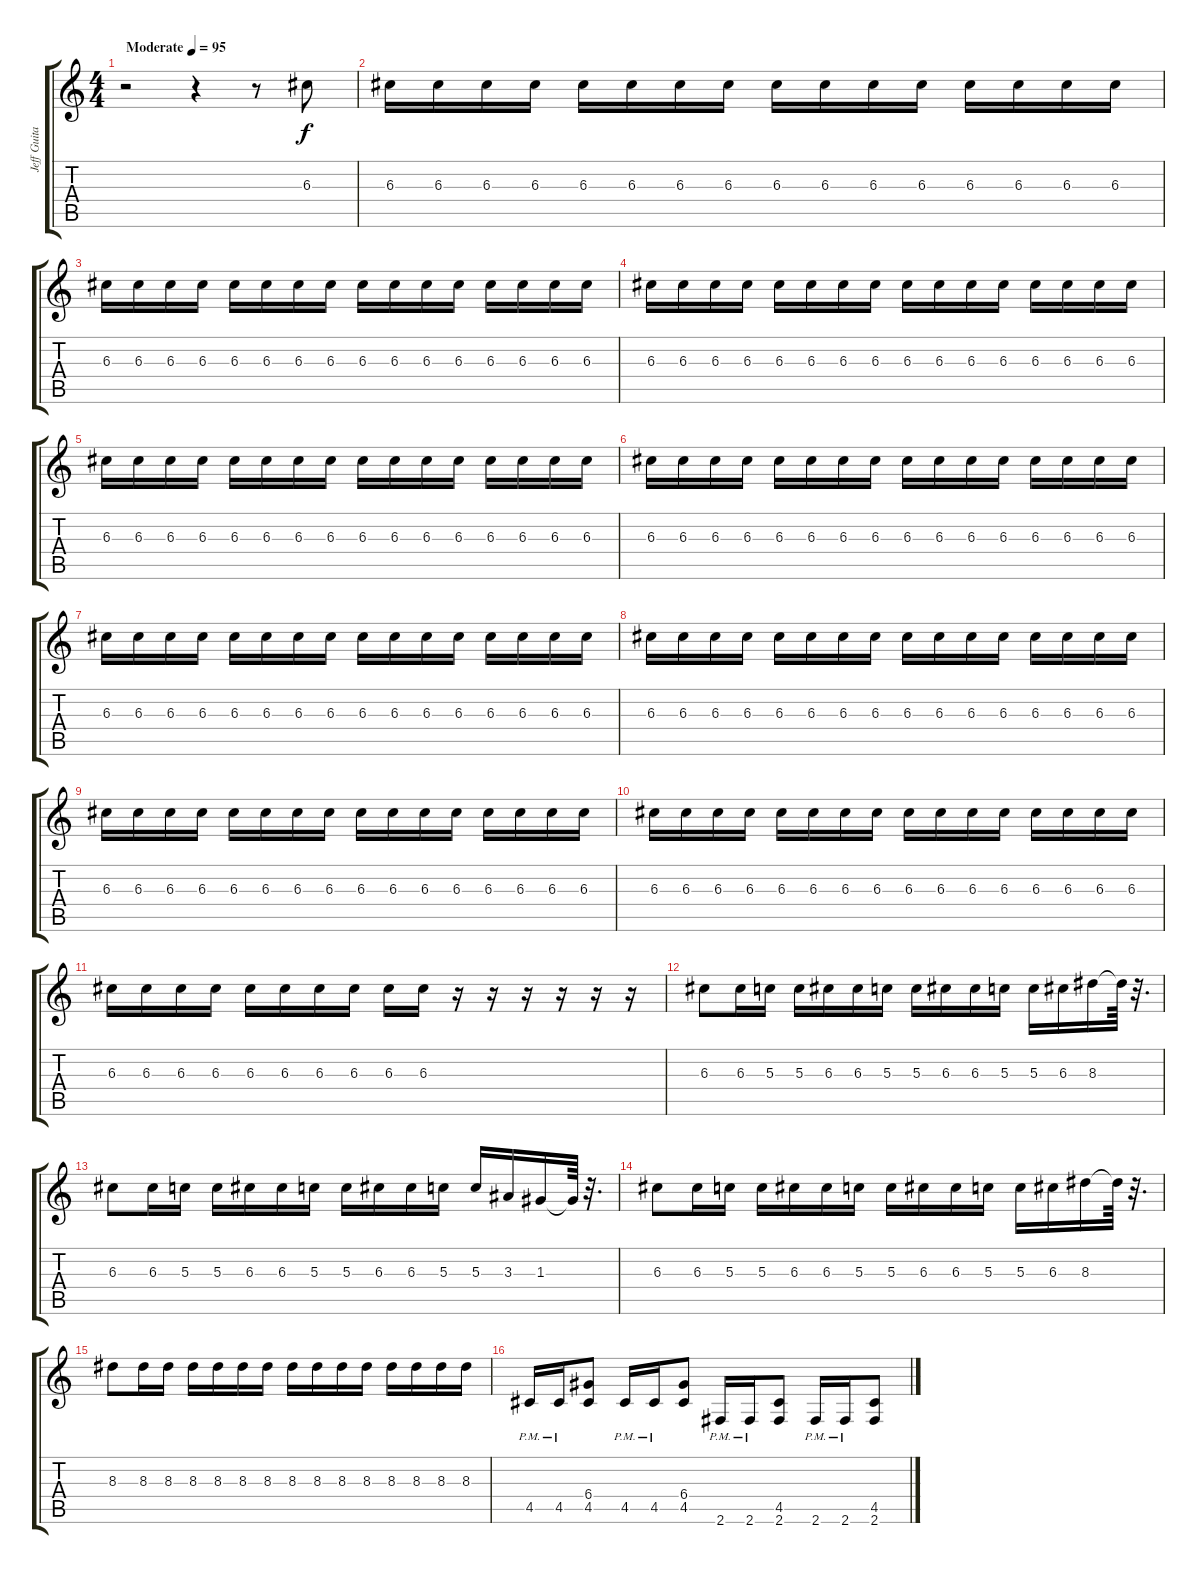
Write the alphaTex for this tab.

\track ("Jeff Guitarra 1" "Jeff Guita") {instrument overdrivenguitar}
\staff {score tabs}
\tuning (E4 B3 G3 D3 A2 E2) {hide}
\ts (4 4)
\tempo (95 "Moderate")
\clef g2
\ks c
r.2{dy f instrument overdrivenguitar} r.4 r.8 6.3.8 |
6.3.16 6.3.16 6.3.16 6.3.16 6.3.16 6.3.16 6.3.16 6.3.16 6.3.16 6.3.16 6.3.16 6.3.16 6.3.16 6.3.16 6.3.16 6.3.16 |
6.3.16 6.3.16 6.3.16 6.3.16 6.3.16 6.3.16 6.3.16 6.3.16 6.3.16 6.3.16 6.3.16 6.3.16 6.3.16 6.3.16 6.3.16 6.3.16 |
6.3.16 6.3.16 6.3.16 6.3.16 6.3.16 6.3.16 6.3.16 6.3.16 6.3.16 6.3.16 6.3.16 6.3.16 6.3.16 6.3.16 6.3.16 6.3.16 |
6.3.16 6.3.16 6.3.16 6.3.16 6.3.16 6.3.16 6.3.16 6.3.16 6.3.16 6.3.16 6.3.16 6.3.16 6.3.16 6.3.16 6.3.16 6.3.16 |
6.3.16 6.3.16 6.3.16 6.3.16 6.3.16 6.3.16 6.3.16 6.3.16 6.3.16 6.3.16 6.3.16 6.3.16 6.3.16 6.3.16 6.3.16 6.3.16 |
6.3.16 6.3.16 6.3.16 6.3.16 6.3.16 6.3.16 6.3.16 6.3.16 6.3.16 6.3.16 6.3.16 6.3.16 6.3.16 6.3.16 6.3.16 6.3.16 |
6.3.16 6.3.16 6.3.16 6.3.16 6.3.16 6.3.16 6.3.16 6.3.16 6.3.16 6.3.16 6.3.16 6.3.16 6.3.16 6.3.16 6.3.16 6.3.16 |
6.3.16 6.3.16 6.3.16 6.3.16 6.3.16 6.3.16 6.3.16 6.3.16 6.3.16 6.3.16 6.3.16 6.3.16 6.3.16 6.3.16 6.3.16 6.3.16 |
6.3.16 6.3.16 6.3.16 6.3.16 6.3.16 6.3.16 6.3.16 6.3.16 6.3.16 6.3.16 6.3.16 6.3.16 6.3.16 6.3.16 6.3.16 6.3.16 |
6.3.16 6.3.16 6.3.16 6.3.16 6.3.16 6.3.16 6.3.16 6.3.16 6.3.16 6.3.16 r.16 r.16 r.16 r.16 r.16 r.16 |
6.3.8 6.3.16 5.3.16 5.3.16 6.3.16 6.3.16 5.3.16 5.3.16 6.3.16 6.3.16 5.3.16 5.3.16 6.3.16 8.3.16 8.3{t}.64 r.32{d} |
6.3.8 6.3.16 5.3.16 5.3.16 6.3.16 6.3.16 5.3.16 5.3.16 6.3.16 6.3.16 5.3.16 5.3.16 3.3.16 1.3.16 1.3{t}.64 r.32{d} |
6.3.8 6.3.16 5.3.16 5.3.16 6.3.16 6.3.16 5.3.16 5.3.16 6.3.16 6.3.16 5.3.16 5.3.16 6.3.16 8.3.16 8.3{t}.64 r.32{d} |
8.3.8 8.3.16 8.3.16 8.3.16 8.3.16 8.3.16 8.3.16 8.3.16 8.3.16 8.3.16 8.3.16 8.3.16 8.3.16 8.3.16 8.3.16 |
4.5{pm}.16 4.5{pm}.16 (6.4 4.5).8 4.5{pm}.16 4.5{pm}.16 (6.4 4.5).8 2.6{pm}.16 2.6{pm}.16 (4.5 2.6).8 2.6{pm}.16 2.6{pm}.16 (4.5 2.6).8
